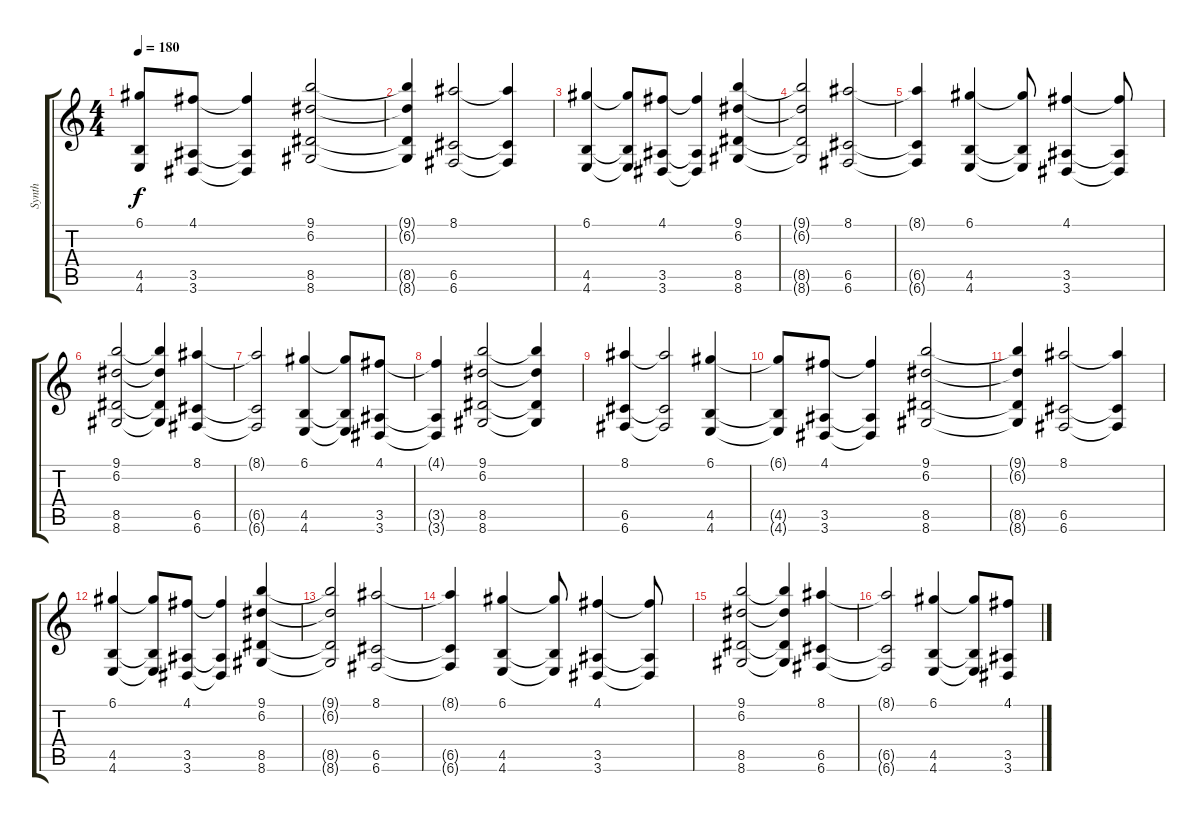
\track ("Synth" "Synth") {instrument stringensemble1}
\staff {score tabs}
\tuning (D5 A4 F4 C4 G3 C3) {hide}
\ts (4 4)
\tempo 180
\clef g2
\ks c
(6.1{t} 4.5{t} 4.6{t}).8{dy f} (4.1 3.5 3.6).8 (4.1{t} 3.5{t} 3.6{t}).4 (9.1 6.2 8.5 8.6).2 |
(9.1{t} 6.2{t} 8.5{t} 8.6{t}).4 (8.1 6.5 6.6).2 (8.1{t} 6.5{t} 6.6{t}).4 |
(6.1 4.5 4.6).4 (6.1{t} 4.5{t} 4.6{t}).8 (4.1 3.5 3.6).8 (4.1{t} 3.5{t} 3.6{t}).4 (9.1 6.2 8.5 8.6).4 |
(9.1{t} 6.2{t} 8.5{t} 8.6{t}).2 (8.1 6.5 6.6).2 |
(8.1{t} 6.5{t} 6.6{t}).4 (6.1 4.5 4.6).4 (6.1{t} 4.5{t} 4.6{t}).8 (4.1 3.5 3.6).4 (4.1{t} 3.5{t} 3.6{t}).8 |
(9.1 6.2 8.5 8.6).2 (9.1{t} 6.2{t} 8.5{t} 8.6{t}).4 (8.1 6.5 6.6).4 |
(8.1{t} 6.5{t} 6.6{t}).2 (6.1 4.5 4.6).4 (6.1{t} 4.5{t} 4.6{t}).8 (4.1 3.5 3.6).8 |
(4.1{t} 3.5{t} 3.6{t}).4 (9.1 6.2 8.5 8.6).2 (9.1{t} 6.2{t} 8.5{t} 8.6{t}).4 |
(8.1 6.5 6.6).4 (8.1{t} 6.5{t} 6.6{t}).2 (6.1 4.5 4.6).4 |
(6.1{t} 4.5{t} 4.6{t}).8 (4.1 3.5 3.6).8 (4.1{t} 3.5{t} 3.6{t}).4 (9.1 6.2 8.5 8.6).2 |
(9.1{t} 6.2{t} 8.5{t} 8.6{t}).4 (8.1 6.5 6.6).2 (8.1{t} 6.5{t} 6.6{t}).4 |
(6.1 4.5 4.6).4 (6.1{t} 4.5{t} 4.6{t}).8 (4.1 3.5 3.6).8 (4.1{t} 3.5{t} 3.6{t}).4 (9.1 6.2 8.5 8.6).4 |
(9.1{t} 6.2{t} 8.5{t} 8.6{t}).2 (8.1 6.5 6.6).2 |
(8.1{t} 6.5{t} 6.6{t}).4 (6.1 4.5 4.6).4 (6.1{t} 4.5{t} 4.6{t}).8 (4.1 3.5 3.6).4 (4.1{t} 3.5{t} 3.6{t}).8 |
(9.1 6.2 8.5 8.6).2 (9.1{t} 6.2{t} 8.5{t} 8.6{t}).4 (8.1 6.5 6.6).4 |
(8.1{t} 6.5{t} 6.6{t}).2 (6.1 4.5 4.6).4 (6.1{t} 4.5{t} 4.6{t}).8 (4.1 3.5 3.6).8
